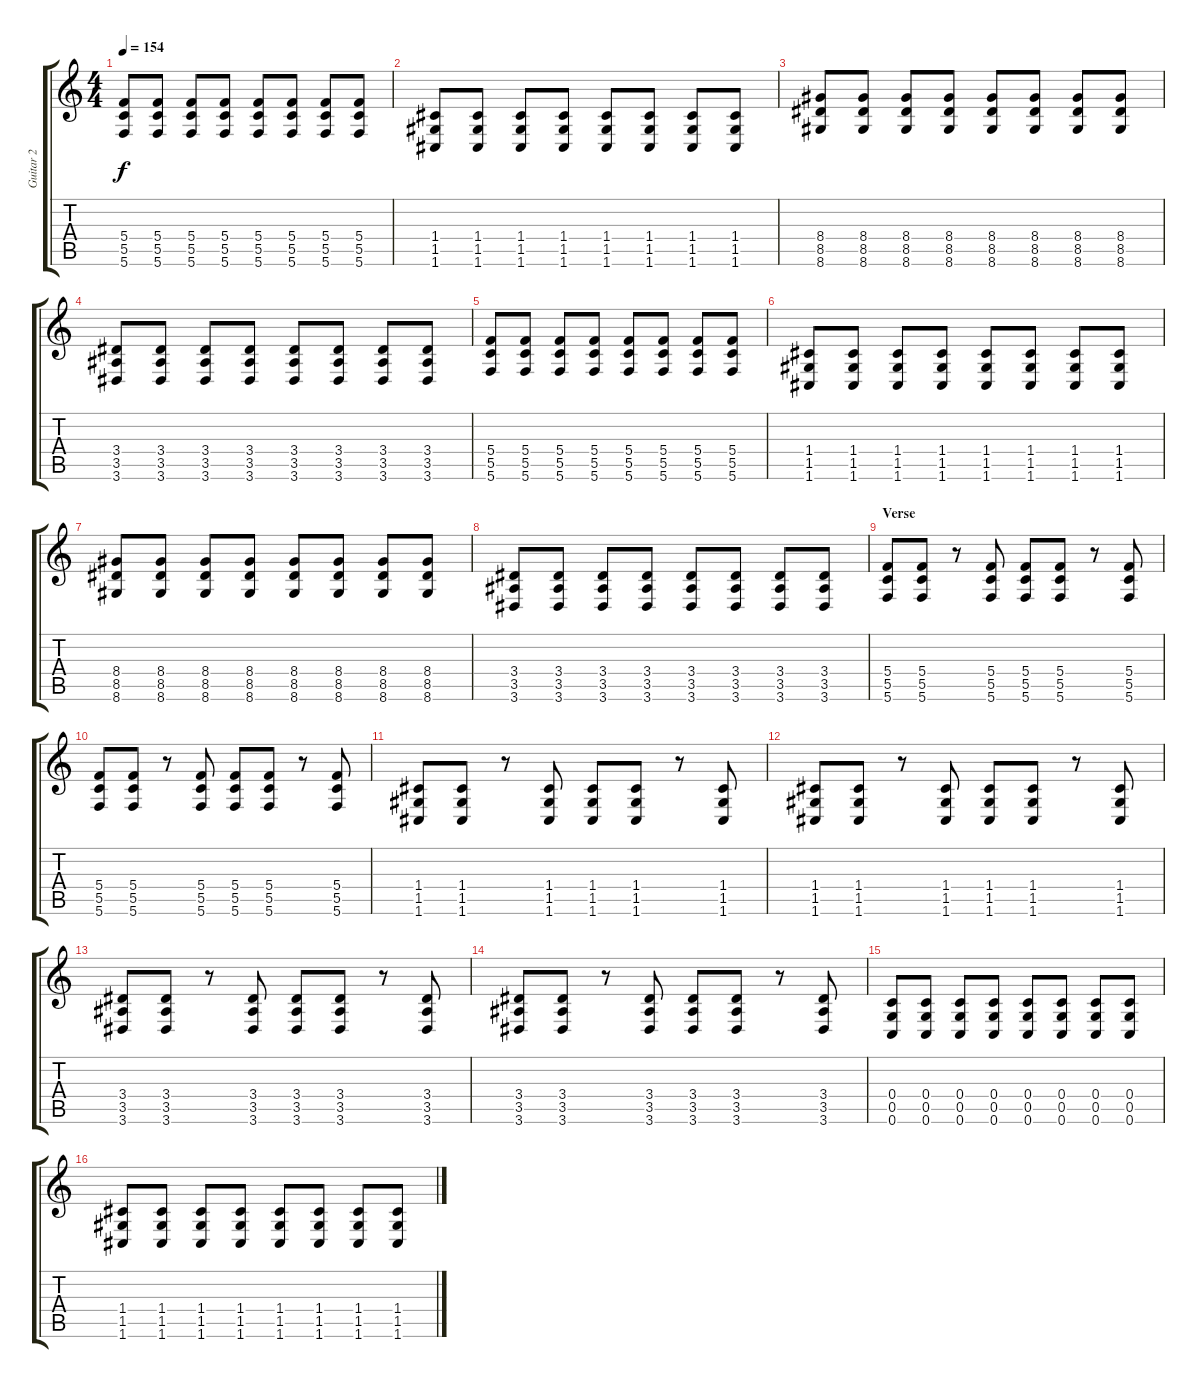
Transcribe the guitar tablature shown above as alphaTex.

\track ("Guitar 2" "Guitar 2") {instrument overdrivenguitar}
\staff {score tabs}
\tuning (D4 A3 F3 C3 G2 C2) {hide}
\ts (4 4)
\tempo 154
\clef g2
\ks c
(5.4 5.5 5.6).8{dy f} (5.4 5.5 5.6).8 (5.4 5.5 5.6).8 (5.4 5.5 5.6).8 (5.4 5.5 5.6).8 (5.4 5.5 5.6).8 (5.4 5.5 5.6).8 (5.4 5.5 5.6).8 |
(1.4 1.5 1.6).8 (1.4 1.5 1.6).8 (1.4 1.5 1.6).8 (1.4 1.5 1.6).8 (1.4 1.5 1.6).8 (1.4 1.5 1.6).8 (1.4 1.5 1.6).8 (1.4 1.5 1.6).8 |
(8.4 8.5 8.6).8 (8.4 8.5 8.6).8 (8.4 8.5 8.6).8 (8.4 8.5 8.6).8 (8.4 8.5 8.6).8 (8.4 8.5 8.6).8 (8.4 8.5 8.6).8 (8.4 8.5 8.6).8 |
(3.4 3.5 3.6).8 (3.4 3.5 3.6).8 (3.4 3.5 3.6).8 (3.4 3.5 3.6).8 (3.4 3.5 3.6).8 (3.4 3.5 3.6).8 (3.4 3.5 3.6).8 (3.4 3.5 3.6).8 |
(5.4 5.5 5.6).8 (5.4 5.5 5.6).8 (5.4 5.5 5.6).8 (5.4 5.5 5.6).8 (5.4 5.5 5.6).8 (5.4 5.5 5.6).8 (5.4 5.5 5.6).8 (5.4 5.5 5.6).8 |
(1.4 1.5 1.6).8 (1.4 1.5 1.6).8 (1.4 1.5 1.6).8 (1.4 1.5 1.6).8 (1.4 1.5 1.6).8 (1.4 1.5 1.6).8 (1.4 1.5 1.6).8 (1.4 1.5 1.6).8 |
(8.4 8.5 8.6).8 (8.4 8.5 8.6).8 (8.4 8.5 8.6).8 (8.4 8.5 8.6).8 (8.4 8.5 8.6).8 (8.4 8.5 8.6).8 (8.4 8.5 8.6).8 (8.4 8.5 8.6).8 |
(3.4 3.5 3.6).8 (3.4 3.5 3.6).8 (3.4 3.5 3.6).8 (3.4 3.5 3.6).8 (3.4 3.5 3.6).8 (3.4 3.5 3.6).8 (3.4 3.5 3.6).8 (3.4 3.5 3.6).8 |
\section ("" "Verse")
(5.4 5.5 5.6).8 (5.4 5.5 5.6).8 r.8 (5.4 5.5 5.6).8 (5.4 5.5 5.6).8 (5.4 5.5 5.6).8 r.8 (5.4 5.5 5.6).8 |
(5.4 5.5 5.6).8 (5.4 5.5 5.6).8 r.8 (5.4 5.5 5.6).8 (5.4 5.5 5.6).8 (5.4 5.5 5.6).8 r.8 (5.4 5.5 5.6).8 |
(1.4 1.5 1.6).8 (1.4 1.5 1.6).8 r.8 (1.4 1.5 1.6).8 (1.4 1.5 1.6).8 (1.4 1.5 1.6).8 r.8 (1.4 1.5 1.6).8 |
(1.4 1.5 1.6).8 (1.4 1.5 1.6).8 r.8 (1.4 1.5 1.6).8 (1.4 1.5 1.6).8 (1.4 1.5 1.6).8 r.8 (1.4 1.5 1.6).8 |
(3.4 3.5 3.6).8 (3.4 3.5 3.6).8 r.8 (3.4 3.5 3.6).8 (3.4 3.5 3.6).8 (3.4 3.5 3.6).8 r.8 (3.4 3.5 3.6).8 |
(3.4 3.5 3.6).8 (3.4 3.5 3.6).8 r.8 (3.4 3.5 3.6).8 (3.4 3.5 3.6).8 (3.4 3.5 3.6).8 r.8 (3.4 3.5 3.6).8 |
(0.4 0.5 0.6).8 (0.4 0.5 0.6).8 (0.4 0.5 0.6).8 (0.4 0.5 0.6).8 (0.4 0.5 0.6).8 (0.4 0.5 0.6).8 (0.4 0.5 0.6).8 (0.4 0.5 0.6).8 |
(1.4 1.5 1.6).8 (1.4 1.5 1.6).8 (1.4 1.5 1.6).8 (1.4 1.5 1.6).8 (1.4 1.5 1.6).8 (1.4 1.5 1.6).8 (1.4 1.5 1.6).8 (1.4 1.5 1.6).8
